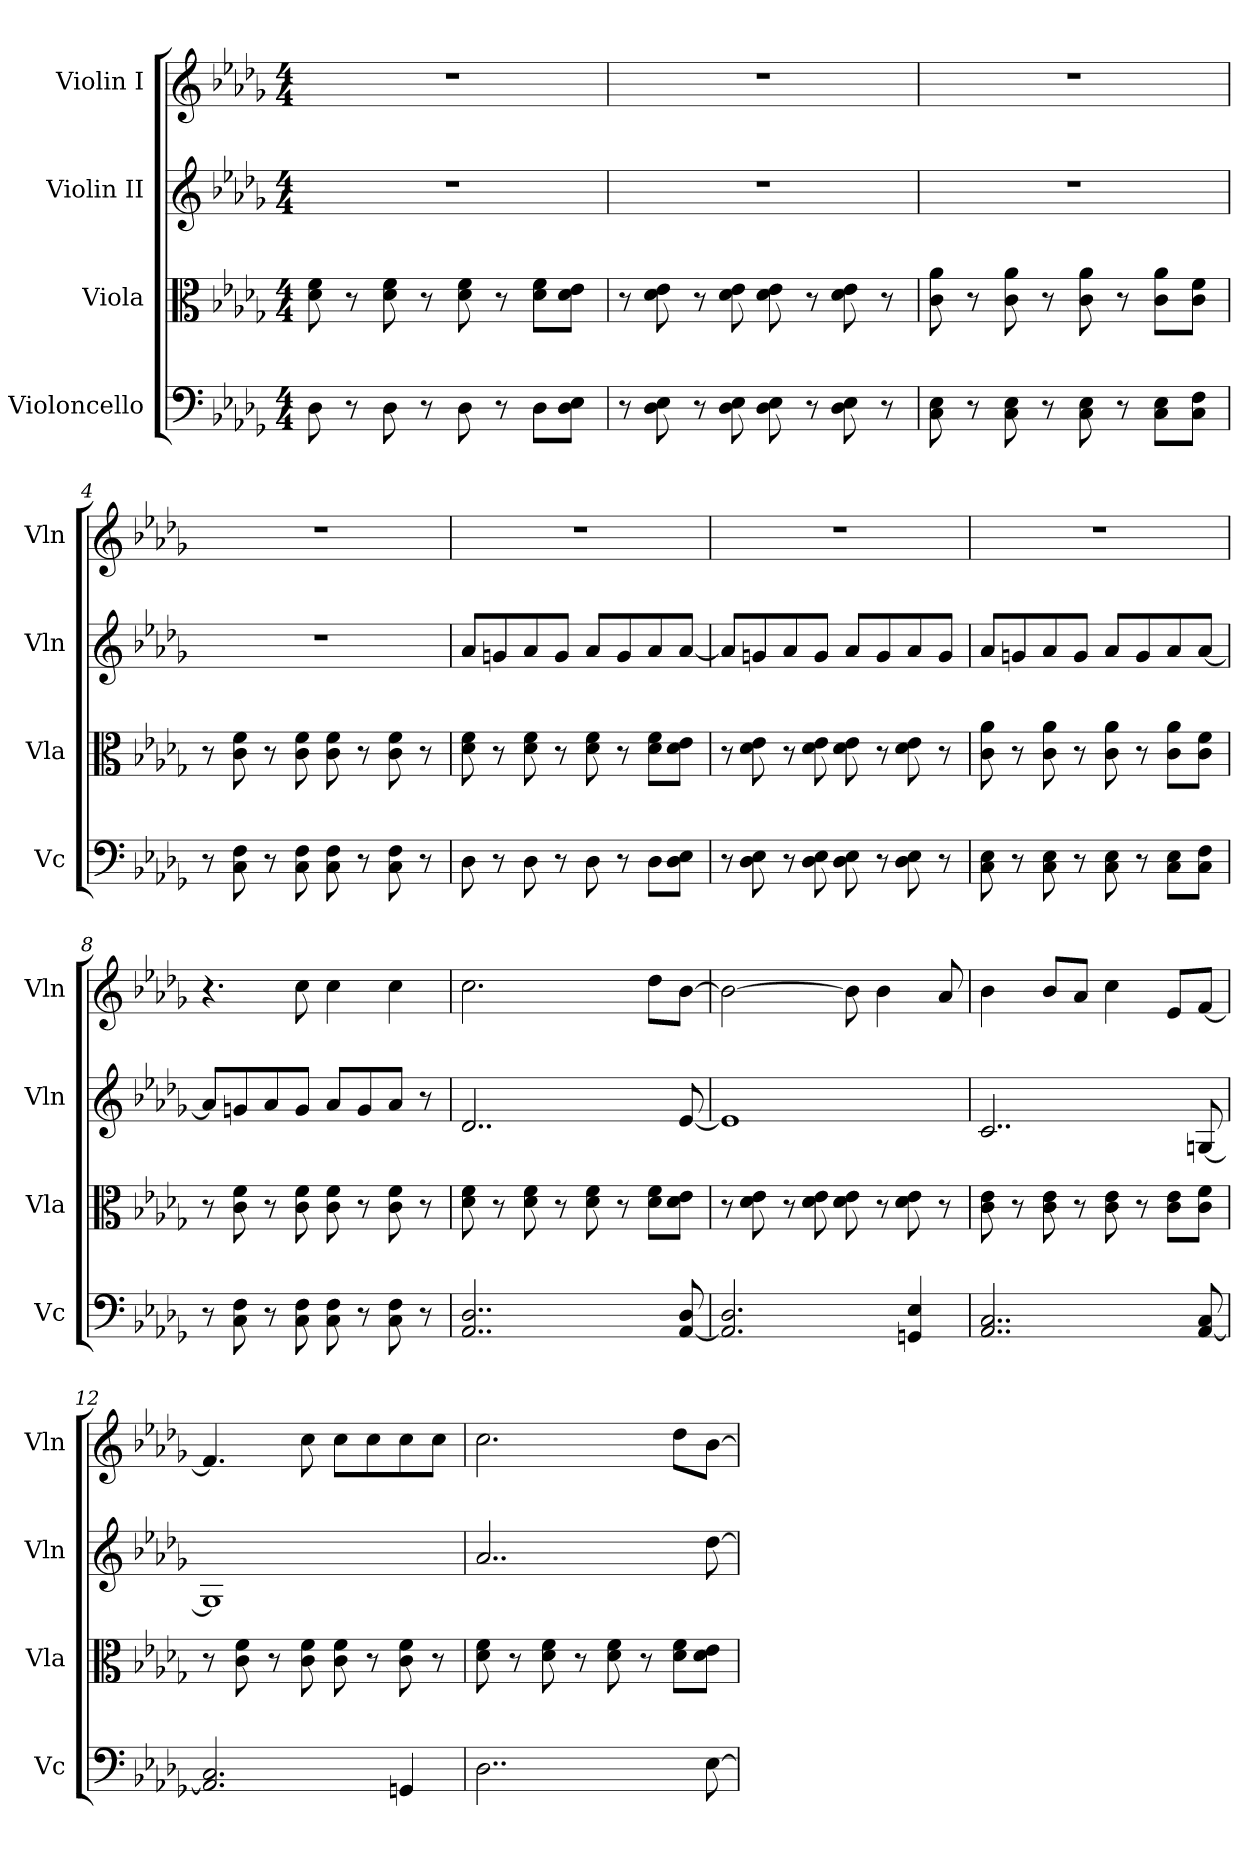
**kern	**kern	**kern	**kern
*part4	*part3	*part2	*part1
*staff4	*staff3	*staff2	*staff1
*I"Violoncello	*I"Viola	*I"Violin II	*I"Violin I
*I'Vc	*I'Vla	*I'Vln	*I'Vln
*clefF4	*clefC3	*clefG2	*clefG2
*k[b-e-a-d-g-]	*k[b-e-a-d-g-]	*k[b-e-a-d-g-]	*k[b-e-a-d-g-]
*M4/4	*M4/4	*M4/4	*M4/4
*MM140	*MM140	*MM140	*MM140
=1	=1	=1	=1
8D-\	8d-\ 8f\	1r	1r
8r	8r	.	.
8D-\	8d-\ 8f\	.	.
8r	8r	.	.
8D-\	8d-\ 8f\	.	.
8r	8r	.	.
8D-\L	8d-\ 8f\L	.	.
8D-\ 8E-\J	8d-\ 8e-\J	.	.
=2	=2	=2	=2
8r	8r	1r	1r
8D-\ 8E-\	8d-\ 8e-\	.	.
8r	8r	.	.
8D-\ 8E-\	8d-\ 8e-\	.	.
8D-\ 8E-\	8d-\ 8e-\	.	.
8r	8r	.	.
8D-\ 8E-\	8d-\ 8e-\	.	.
8r	8r	.	.
=3	=3	=3	=3
8C\ 8E-\	8c\ 8a-\	1r	1r
8r	8r	.	.
8C\ 8E-\	8c\ 8a-\	.	.
8r	8r	.	.
8C\ 8E-\	8c\ 8a-\	.	.
8r	8r	.	.
8C\ 8E-\L	8c\ 8a-\L	.	.
8C\ 8F\J	8c\ 8f\J	.	.
=4	=4	=4	=4
8r	8r	1r	1r
8C\ 8F\	8c\ 8f\	.	.
8r	8r	.	.
8C\ 8F\	8c\ 8f\	.	.
8C\ 8F\	8c\ 8f\	.	.
8r	8r	.	.
8C\ 8F\	8c\ 8f\	.	.
8r	8r	.	.
!!LO:LB:g=z
=5	=5	=5	=5
8D-\	8d-\ 8f\	8a-/L	1r
8r	8r	8gn/	.
8D-\	8d-\ 8f\	8a-/	.
8r	8r	8g/J	.
8D-\	8d-\ 8f\	8a-/L	.
8r	8r	8g/	.
8D-\L	8d-\ 8f\L	8a-/	.
8D-\ 8E-\J	8d-\ 8e-\J	[8a-/J	.
=6	=6	=6	=6
8r	8r	8a-/L]	1r
8D-\ 8E-\	8d-\ 8e-\	8gn/	.
8r	8r	8a-/	.
8D-\ 8E-\	8d-\ 8e-\	8g/J	.
8D-\ 8E-\	8d-\ 8e-\	8a-/L	.
8r	8r	8g/	.
8D-\ 8E-\	8d-\ 8e-\	8a-/	.
8r	8r	8g/J	.
=7	=7	=7	=7
8C\ 8E-\	8c\ 8a-\	8a-/L	1r
8r	8r	8gn/	.
8C\ 8E-\	8c\ 8a-\	8a-/	.
8r	8r	8g/J	.
8C\ 8E-\	8c\ 8a-\	8a-/L	.
8r	8r	8g/	.
8C\ 8E-\L	8c\ 8a-\L	8a-/	.
8C\ 8F\J	8c\ 8f\J	[8a-/J	.
=8	=8	=8	=8
8r	8r	8a-/L]	4.r
8C\ 8F\	8c\ 8f\	8gn/	.
8r	8r	8a-/	.
8C\ 8F\	8c\ 8f\	8g/J	8cc\
8C\ 8F\	8c\ 8f\	8a-/L	4cc\
8r	8r	8g/	.
8C\ 8F\	8c\ 8f\	8a-/J	4cc\
8r	8r	8r	.
!!LO:LB:g=z
=9	=9	=9	=9
2..AA-/ 2..D-/	8d-\ 8f\	2..d-/	2.cc\
.	8r	.	.
.	8d-\ 8f\	.	.
.	8r	.	.
.	8d-\ 8f\	.	.
.	8r	.	.
.	8d-\ 8f\L	.	8dd-\L
[8AA-/ 8D-/	8d-\ 8e-\J	[8e-/	[8b-\J
=10	=10	=10	=10
2.AA-/] 2.D-/	8r	1e-]	2b-\_
.	8d-\ 8e-\	.	.
.	8r	.	.
.	8d-\ 8e-\	.	.
.	8d-\ 8e-\	.	8b-\]
.	8r	.	4b-\
4GGn/ 4E-/	8d-\ 8e-\	.	.
.	8r	.	8a-/
=11	=11	=11	=11
2..AA-/ 2..C/	8c\ 8e-\	2..c/	4b-\
.	8r	.	.
.	8c\ 8e-\	.	8b-/L
.	8r	.	8a-/J
.	8c\ 8e-\	.	4cc\
.	8r	.	.
.	8c\ 8e-\L	.	8e-/L
[8AA-/ 8C/	8c\ 8f\J	[8Gn/	[8f/J
=12	=12	=12	=12
2.AA-/] 2.C/	8r	1G]	4.f/]
.	8c\ 8f\	.	.
.	8r	.	.
.	8c\ 8f\	.	8cc\
.	8c\ 8f\	.	8cc\L
.	8r	.	8cc\
4GGn/	8c\ 8f\	.	8cc\
.	8r	.	8cc\J
!!LO:PB:g=z
=13	=13	=13	=13
2..D-\	8d-\ 8f\	2..a-/	2.cc\
.	8r	.	.
.	8d-\ 8f\	.	.
.	8r	.	.
.	8d-\ 8f\	.	.
.	8r	.	.
.	8d-\ 8f\L	.	8dd-\L
[8E-\	8d-\ 8e-\J	[8dd-\	[8b-\J
=	=	=	=
*-	*-	*-	*-
